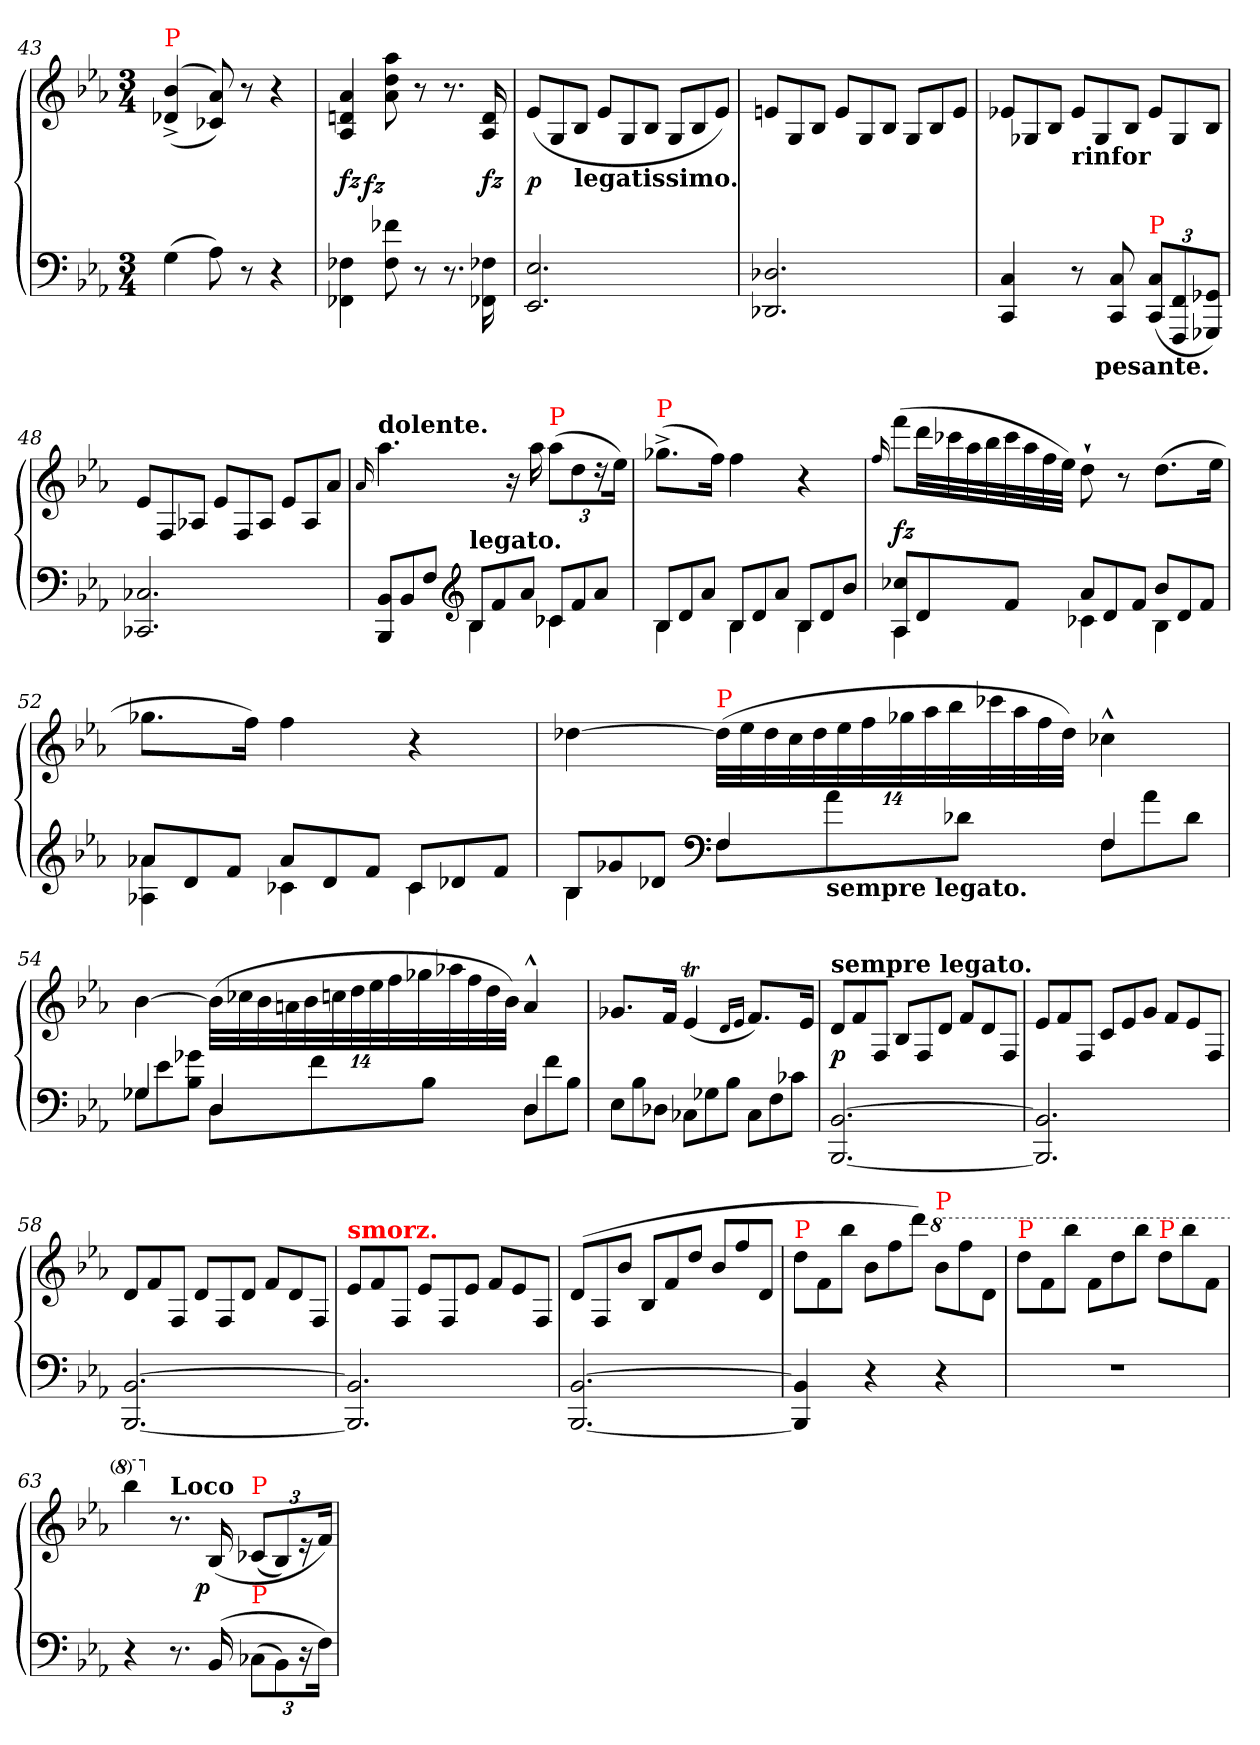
**kern	**kern	**dynam
*part1	*part1	*part1
*staff2	*staff1	*staff1/2
*clefF4	*clefG2	*
*k[b-e-a-]	*k[b-e-a-]	*
*M3/4	*M3/4	*
=43	=43	=43
!	!LO:TX:a:color=red:t=P	!
(>4G	(<(>4b-^< 4d-X^<	.
8A-)	8a- 8c-X))	.
8r	8r	.
4r	4r	.
=44	=44	=44
4F-X\ 4FF-X\	4a- 4dn 4A-	fz
!	!	!LO:DY:rj
8f-X 8F-	8aa- 8dd 8a-	fz
8r	8r	.
8.r	8.r	.
16F-X\ 16FF-X\	16d 16A-	fz
=45	=45	=45
*	*Xtuplet	*
2.E- 2.EE-	(>12e-L	p
.	12G	.
!	!LO:TX:b:B:t=legatissimo.	!
.	12B-J	.
.	12e-L	.
.	12G	.
.	12B-J	.
.	12GL	.
.	12B-	.
.	12e-J)	.
=46	=46	=46
2.D-X 2.DD-X	12enL	.
.	12G	.
.	12B-J	.
.	12eL	.
.	12G	.
.	12B-J	.
.	12GL	.
.	12B-	.
.	12eJ	.
=47	=47	=47
*^	*	*
4C 4CC	3ryy	12e-XL	.
.	.	12G-X	.
.	.	12B-J	.
!	!	!LO:TX:b:B:t=rinfor	!
8r	.	12e-L	.
!	!LO:TX:b:B:t=pesante.	!	!
.	3ryy	12G-	.
8C 8CC	.	.	.
.	.	12B-J	.
*Xbrackettup	*	*	*
!LO:TX:a:color=red:t=P	!	!	!
(<12C 12CCL	.	12e-L	.
12FF 12FFF	.	12G-	.
12GG-X 12GGG-XJ)	12ryy	12B-J	.
*v	*v	*	*
=48	=48	=48
2.C-X 2.CC-X	12e-L	.
.	12F	.
.	12A-XJ	.
.	12e-L	.
.	12F	.
.	12A-J	.
.	12e-L	.
.	12A-	.
.	12a-J	.
=49	=49	=49
.	16qqa-/	.
*Xtuplet	*	*
*^	*	*
!	!	!LO:TX:a:B:t=dolente.	!
12BB- 12BBB-L	4ryy	4.aa-	.
12BB-	.	.	.
12FJ	.	.	.
*clefG2	*	*	*
!LO:TX:a:B:t=legato.	!	!	!
12B-L	4B-	.	.
12f	.	.	.
.	.	16r	.
12a-J	.	.	.
.	.	16aa-	.
*	*	*tuplet	*
*	*	*Xbrackettup	*
!	!	!LO:TX:a:color=red:t=P	!
12c-XL	4c-X	(>12aa-L	.
12f	.	12dd	.
12a-J	.	24rdd	.
.	.	24ee-Jk)	.
=50	=50	=50	=50
!	!	!LO:TX:a:color=red:t=P	!
12B-L	4B-	(>8.gg-X^<L	.
12d	.	.	.
12a-J	.	.	.
.	.	16ffJk)	.
12B-L	4B-	4ff	.
12d	.	.	.
12a-J	.	.	.
12B-L	4B-	4r	.
12d	.	.	.
12b-J	.	.	.
=51	=51	=51	=51
.	.	16qqff/	.
*	*	*Xtuplet	*
12cc-X 12A-L	4A-	(12fffL	fz
12d	.	48dddLL	.
.	.	48ccc-X	.
.	.	48aa-	.
.	.	48bb-	.
12fJ	.	48ccc-	.
.	.	48aa-	.
.	.	48ff	.
.	.	48ee-JJJ)	.
12a-L	4c-X	8dd`>	.
12d	.	.	.
.	.	8r	.
12fJ	.	.	.
12b-L	4B-	(>8.ddL	.
12d	.	.	.
12fJ	.	.	.
.	.	16ee-Jk	.
=52	=52	=52	=52
12a-XL	4a-X 4A-X	8.gg-XL	.
12d	.	.	.
12fJ	.	.	.
.	.	16ffJk)	.
12a-L	4c-X	4ff	.
12d	.	.	.
12fJ	.	.	.
12c-L	4c-	4r	.
12d-X	.	.	.
12fJ	.	.	.
=53	=53	=53	=53
12B-L	4B-	[4dd-X	.
12g-X	.	.	.
12d-XJ	.	.	.
*clefF4	*	*	*
*	*	*tuplet	*
!	!	!LO:TX:a:color=red:t=P	!
4F	12FL	(>56dd-LLL]	.
.	.	56ee-	.
.	.	56dd-	.
.	.	56cc	.
.	.	56dd-	.
!	!LO:TX:b:B:t=sempre legato.	!	!
.	12a-	.	.
.	.	56ee-	.
.	.	56ff	.
.	.	56gg-X	.
.	.	56aa-	.
.	.	56bb-	.
.	12d-XJ	.	.
.	.	56ccc-X	.
.	.	56aa-	.
.	.	56ff	.
.	.	56dd-JJJ)	.
4F	12FL	4cc-X^^>	.
.	12a-	.	.
.	12d-J	.	.
=54	=54	=54	=54
4G-X	12G-XL	[4b-	.
.	12e-	.	.
.	12g-X 12B-J	.	.
4D	12DL	(>56b-LLL]	.
.	.	56cc-X	.
.	.	56b-	.
.	.	56an	.
.	.	56b-	.
.	12f	.	.
.	.	56ccn	.
.	.	56dd	.
.	.	56ee-	.
.	.	56ff	.
.	.	56gg-X	.
.	12B-J	.	.
.	.	56aa-X	.
.	.	56ff	.
.	.	56dd	.
.	.	56b-JJJ)	.
4D	12DL	4a^^<	.
.	12f	.	.
.	12B-J	.	.
*v	*v	*	*
=55	=55	=55
12E-L	8.g-XL	.
12B-	.	.
12D-XJ	.	.
.	16fJk	.
12C-XL	(<4e-T	.
12G-X	.	.
12B-J	.	.
.	16qqd/LL	.
.	16qqe-/JJ	.
12C-L	8.fL)	.
12F	.	.
12c-XJ	.	.
.	16e-Jk	.
=56	=56	=56
*	*Xtuplet	*
!	!LO:TX:a:B:t=sempre legato.	!
[2.BB- [2.BBB-	12dL	p
.	12f	.
.	12FJ	.
.	12B-L	.
.	12F	.
.	12dJ	.
.	12fL	.
.	12d	.
.	12FJ	.
=57	=57	=57
2.BB-] 2.BBB-]	12e-L	.
.	12f	.
.	12FJ	.
.	12cL	.
.	12e-	.
.	12gJ	.
.	12fL	.
.	12e-	.
.	12FJ	.
=58	=58	=58
[2.BB- [2.BBB-	12dL	.
.	12f	.
.	12FJ	.
.	12dL	.
.	12F	.
.	12dJ	.
.	12fL	.
.	12d	.
.	12FJ	.
=59	=59	=59
!	!LO:TX:a:B:color=red:t=smorz.	!
2.BB-] 2.BBB-]	12e-L	.
.	12f	.
.	12FJ	.
.	12e-L	.
.	12F	.
.	12e-J	.
.	12fL	.
.	12e-	.
.	12FJ	.
=60	=60	=60
[2.BB- [2.BBB-	(>12dL	.
.	12F	.
.	12b-J	.
.	12B-L	.
.	12f	.
.	12ddJ	.
.	12b-L	.
.	12ff	.
.	12dJ	.
=61	=61	=61
!	!LO:TX:a:color=red:t=P	!
4BB-] 4BBB-]	12dd\L	.
.	12f/	.
.	12bb-\J	.
4r	12b-L	.
.	12ff	.
.	12dddJ)	.
*	*8va	*
!	!LO:TX:a:color=red:t=P	!
4r	12bb-\L	.
.	12fff\	.
.	12dd/J	.
=62	=62	=62
!	!LO:TX:a:color=red:t=P	!
2.rF	12ddd\L	.
.	12ff/	.
.	12bbb-\J	.
.	12ffL	.
.	12ddd	.
.	12bbb-J	.
!	!LO:TX:a:color=red:t=P	!
.	12ddd\L	.
.	12bbb-\	.
.	12ff/J	.
=63	=63	=63
4r	4bbb-	.
*	*X8va	*
!	!LO:TX:a:B:t=Loco	!
8.r	8.r	.
!	!	!LO:DY:rj
(<16BB-	(<16B-	p
*tuplet	*tuplet	*
!	!LO:TX:a:color=red:t=P	!
!LO:TX:a:color=red:t=P	!	!
(<12C-XL	(>12c-XL	.
12BB-)	12B-)	.
24r	24re	.
24FJk)	24fJk)	.
=	=	=
*-	*-	*-
